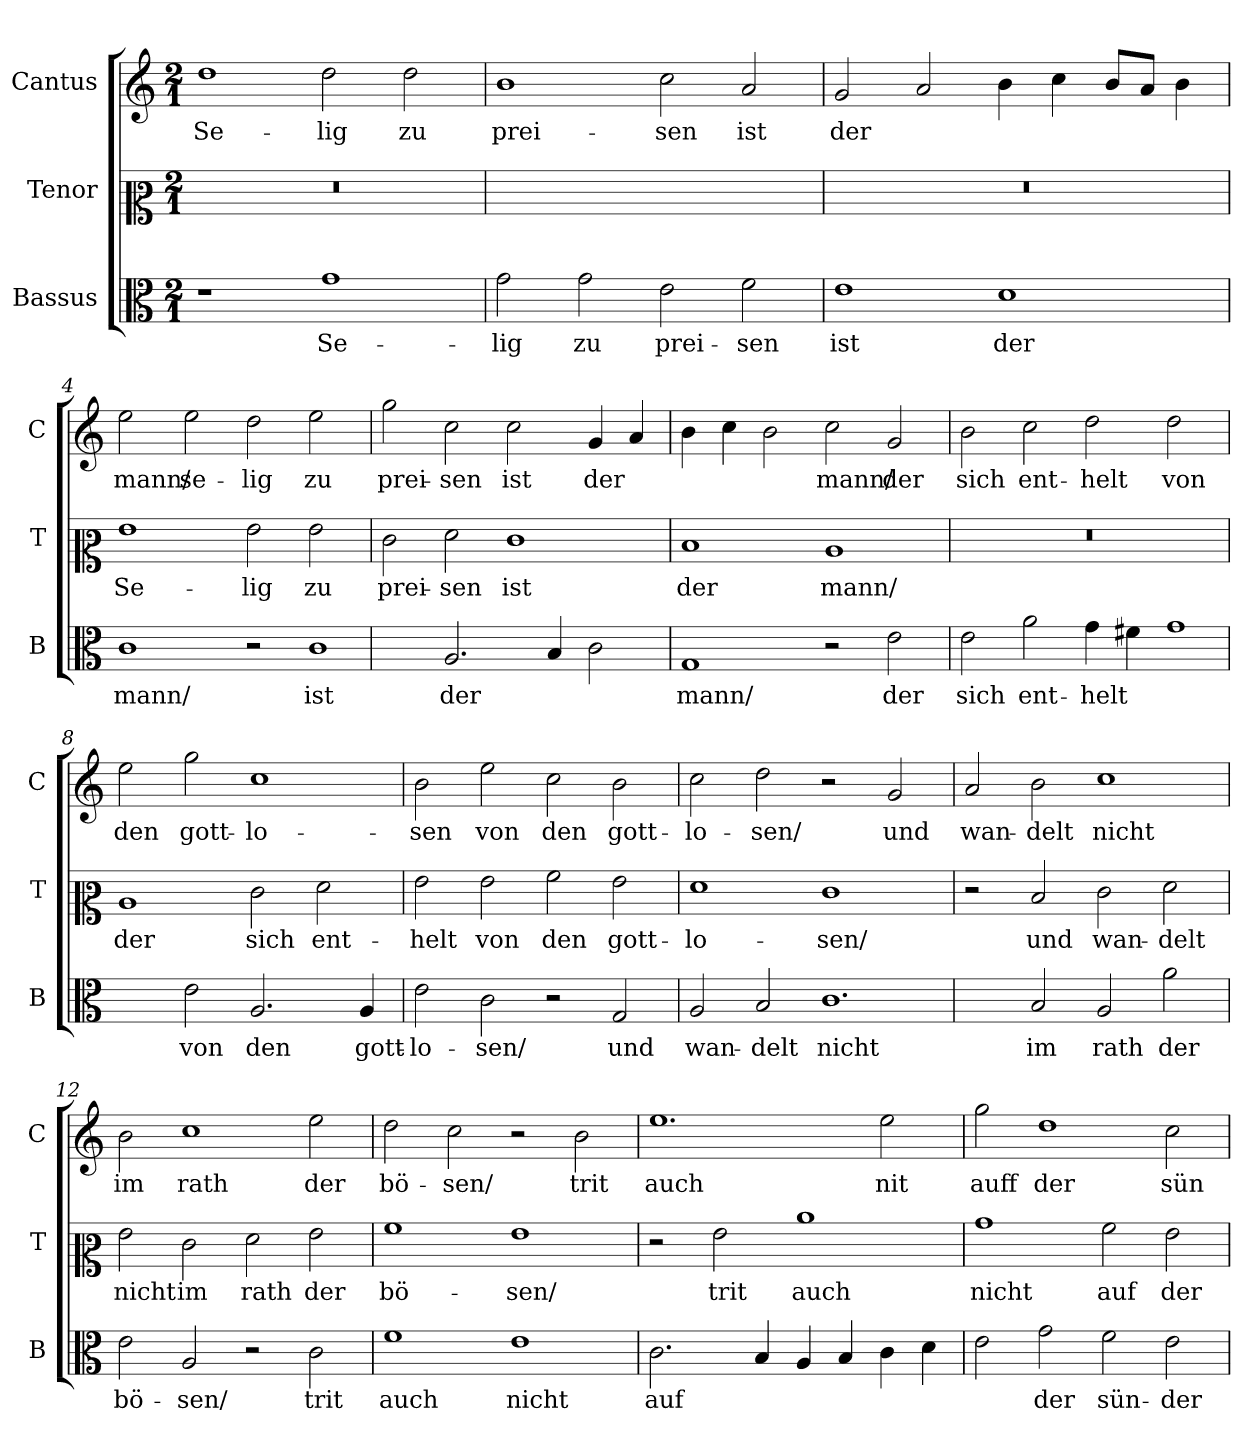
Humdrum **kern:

**kern	**text	**kern	**text	**kern	**text
*part3	*part3	*part2	*part2	*part1	*part1
*staff3	*staff3	*staff2	*staff2	*staff1	*staff1
*I"Bassus	*	*I"Tenor	*	*I"Cantus	*
*I'B	*	*I'T	*	*I'C	*
*clefC3	*	*clefC2	*	*clefG2	*
*k[]	*	*k[]	*	*k[]	*
*C:ion	*	*C:ion	*	*C:ion	*
*M2/1	*	*M2/1	*	*M2/1	*
=1	=1	=1	=1	=1	=1
1r	.	0r	.	1dd	Se-
1g	Se-	.	.	2dd	-lig
.	.	.	.	2dd	zu
=2	=2	=2	=2	=2	=2
2g	-lig	1ryy	.	1b	prei-
2g	zu	.	.	.	.
2e	prei-	1ryy	.	2cc	-sen
2f	-sen	.	.	2a	ist
=3	=3	=3	=3	=3	=3
1e	ist	0r	.	2g	der
.	.	.	.	2a	.
1d	der	.	.	4b	.
.	.	.	.	4cc	.
.	.	.	.	8b/L	.
.	.	.	.	8a/J	.
.	.	.	.	4b	.
=4	=4	=4	=4	=4	=4
1c	mann/	1g	Se-	2ee	mann/
!	!	!	!	!	!LO:LY:i
.	.	.	.	2ee	se-
!	!	!	!	!	!LO:LY:i
2r	.	2g	-lig	2dd	-lig
!LO:N:vis=1	!	!	!	!	!LO:LY:i
2c	ist	2g	zu	2ee	zu
=5	=5	=5	=5	=5	=5
!	!	!	!	!	!LO:LY:i
2ryy	.	2e	prei-	2gg	prei-
!	!	!	!	!	!LO:LY:i
2.A	der	2f	-sen	2cc	-sen
!	!	!	!	!	!LO:LY:i
.	.	1e	ist	2cc	ist
4B	.	.	.	.	.
!	!	!	!	!	!LO:LY:i
2c	.	.	.	4g	der
.	.	.	.	4a	.
=6	=6	=6	=6	=6	=6
1G	mann/	1d	der	4b	.
.	.	.	.	4cc	.
.	.	.	.	2b	.
!	!	!	!	!	!LO:LY:i
2r	.	1c	mann/	2cc	mann/
2e	der	.	.	2g	der
=7	=7	=7	=7	=7	=7
2e	sich	0r	.	2b	sich
2a	ent-	.	.	2cc	ent-
4g	-helt	.	.	2dd	-helt
4f#X	.	.	.	.	.
!LO:N:vis=1	!	!	!	!	!
2g	.	.	.	2dd	von
=8	=8	=8	=8	=8	=8
2ryy	.	1c	der	2ee	den
2e	von	.	.	2gg	gott-
2.A	den	2e	sich	1cc	-lo-
.	.	2f	ent-	.	.
4A	gott-	.	.	.	.
=9	=9	=9	=9	=9	=9
2e	-lo-	2g	-helt	2b	-sen
2c	-sen/	2g	von	2ee	von
2r	.	2a	den	2cc	den
2G	und	2g	gott-	2b	gott-
=10	=10	=10	=10	=10	=10
2A	wan-	1f	-lo-	2cc	-lo-
2B	-delt	.	.	2dd	sen/
!LO:N:vis=1.	!	!	!	!	!
1c	nicht	1e	-sen/	2r	.
.	.	.	.	2g	und
=11	=11	=11	=11	=11	=11
2ryy	.	2r	.	2a	wan-
2B	im	2d	und	2b	-delt
2A	rath	2e	wan-	1cc	nicht
2a	der	2f	-delt	.	.
=12	=12	=12	=12	=12	=12
2e	bö-	2g	nicht	2b	im
2A	-sen/	2e	im	1cc	rath
2r	.	2f	rath	.	.
2c	trit	2g	der	2ee	der
=13	=13	=13	=13	=13	=13
1f	auch	1a	bö-	2dd	bö-
.	.	.	.	2cc	-sen/
1e	nicht	1g	-sen/	2r	.
.	.	.	.	2b	trit
=14	=14	=14	=14	=14	=14
2.c	auf	2r	.	1.ee	auch
.	.	2g	trit	.	.
4B	.	.	.	.	.
4A	.	1cc	auch	.	.
4B	.	.	.	.	.
4c	.	.	.	2ee	nit
4d	.	.	.	.	.
=15	=15	=15	=15	=15	=15
2e	.	1b	nicht	2gg	auff
2g	der	.	.	1dd	der
2f	sün-	2a	auf	.	.
2e	-der	2g	der	2cc	sün-
=	=	=	=	=	=
*-	*-	*-	*-	*-	*-
